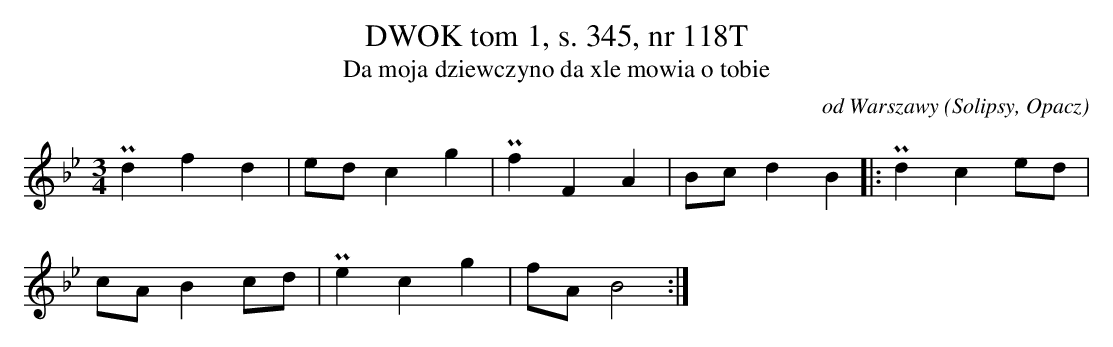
X:1
T: DWOK tom 1, s. 345, nr 118T
T: Da moja dziewczyno da xle mowia o tobie
O: od Warszawy (Solipsy, Opacz)
M: 3/4
L: 1/8
K: Bb
Pd2f2d2 | edc2g2 | Pf2F2A2 | Bcd2B2 |: Pd2c2ed |
cAB2cd | Pe2c2g2 | fAB4 :|
